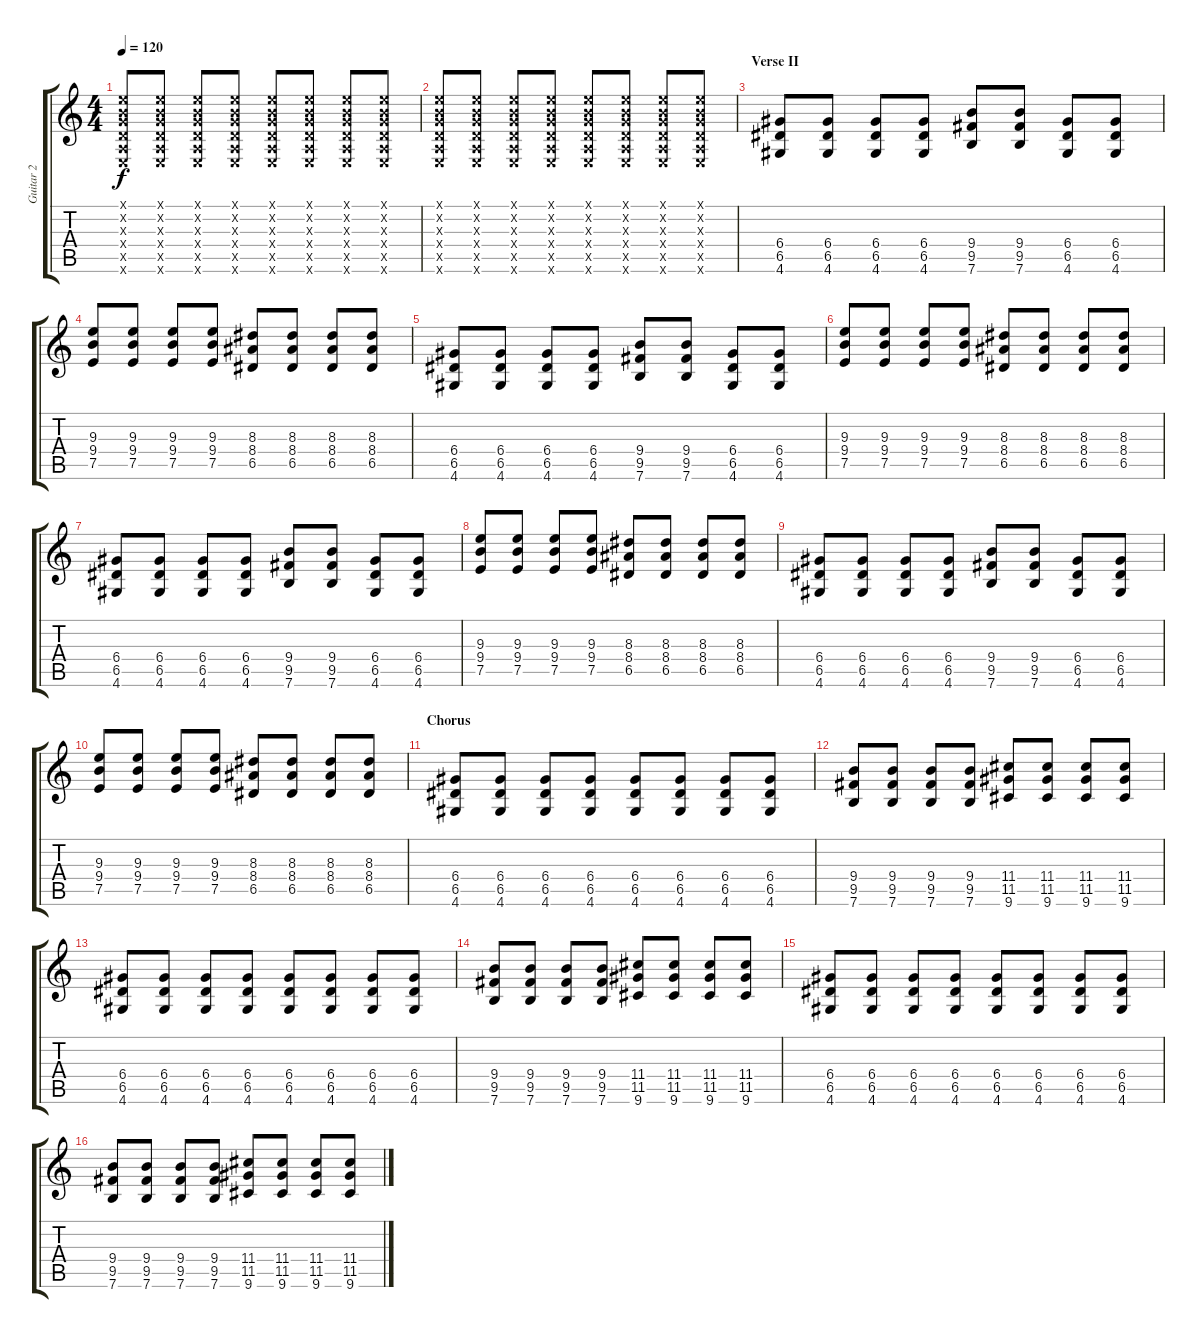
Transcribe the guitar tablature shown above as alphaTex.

\track ("Guitar 2" "Guitar 2") {instrument overdrivenguitar}
\staff {score tabs}
\tuning (E4 B3 G3 D3 A2 E2) {hide}
\ts (4 4)
\tempo 120
\clef g2
\ks c
(0.1{x} 0.2{x} 0.3{x} 0.4{x} 0.5{x} 0.6{x}).8{dy f} (0.1{x} 0.2{x} 0.3{x} 0.4{x} 0.5{x} 0.6{x}).8 (0.1{x} 0.2{x} 0.3{x} 0.4{x} 0.5{x} 0.6{x}).8 (0.1{x} 0.2{x} 0.3{x} 0.4{x} 0.5{x} 0.6{x}).8 (0.1{x} 0.2{x} 0.3{x} 0.4{x} 0.5{x} 0.6{x}).8 (0.1{x} 0.2{x} 0.3{x} 0.4{x} 0.5{x} 0.6{x}).8 (0.1{x} 0.2{x} 0.3{x} 0.4{x} 0.5{x} 0.6{x}).8 (0.1{x} 0.2{x} 0.3{x} 0.4{x} 0.5{x} 0.6{x}).8 |
(0.1{x} 0.2{x} 0.3{x} 0.4{x} 0.5{x} 0.6{x}).8 (0.1{x} 0.2{x} 0.3{x} 0.4{x} 0.5{x} 0.6{x}).8 (0.1{x} 0.2{x} 0.3{x} 0.4{x} 0.5{x} 0.6{x}).8 (0.1{x} 0.2{x} 0.3{x} 0.4{x} 0.5{x} 0.6{x}).8 (0.1{x} 0.2{x} 0.3{x} 0.4{x} 0.5{x} 0.6{x}).8 (0.1{x} 0.2{x} 0.3{x} 0.4{x} 0.5{x} 0.6{x}).8 (0.1{x} 0.2{x} 0.3{x} 0.4{x} 0.5{x} 0.6{x}).8 (0.1{x} 0.2{x} 0.3{x} 0.4{x} 0.5{x} 0.6{x}).8 |
\section ("" "Verse II")
(6.4 6.5 4.6).8 (6.4 6.5 4.6).8 (6.4 6.5 4.6).8 (6.4 6.5 4.6).8 (9.4 9.5 7.6).8 (9.4 9.5 7.6).8 (6.4 6.5 4.6).8 (6.4 6.5 4.6).8 |
(9.3 9.4 7.5).8 (9.3 9.4 7.5).8 (9.3 9.4 7.5).8 (9.3 9.4 7.5).8 (8.3 8.4 6.5).8 (8.3 8.4 6.5).8 (8.3 8.4 6.5).8 (8.3 8.4 6.5).8 |
(6.4 6.5 4.6).8 (6.4 6.5 4.6).8 (6.4 6.5 4.6).8 (6.4 6.5 4.6).8 (9.4 9.5 7.6).8 (9.4 9.5 7.6).8 (6.4 6.5 4.6).8 (6.4 6.5 4.6).8 |
(9.3 9.4 7.5).8 (9.3 9.4 7.5).8 (9.3 9.4 7.5).8 (9.3 9.4 7.5).8 (8.3 8.4 6.5).8 (8.3 8.4 6.5).8 (8.3 8.4 6.5).8 (8.3 8.4 6.5).8 |
(6.4 6.5 4.6).8 (6.4 6.5 4.6).8 (6.4 6.5 4.6).8 (6.4 6.5 4.6).8 (9.4 9.5 7.6).8 (9.4 9.5 7.6).8 (6.4 6.5 4.6).8 (6.4 6.5 4.6).8 |
(9.3 9.4 7.5).8 (9.3 9.4 7.5).8 (9.3 9.4 7.5).8 (9.3 9.4 7.5).8 (8.3 8.4 6.5).8 (8.3 8.4 6.5).8 (8.3 8.4 6.5).8 (8.3 8.4 6.5).8 |
(6.4 6.5 4.6).8 (6.4 6.5 4.6).8 (6.4 6.5 4.6).8 (6.4 6.5 4.6).8 (9.4 9.5 7.6).8 (9.4 9.5 7.6).8 (6.4 6.5 4.6).8 (6.4 6.5 4.6).8 |
(9.3 9.4 7.5).8 (9.3 9.4 7.5).8 (9.3 9.4 7.5).8 (9.3 9.4 7.5).8 (8.3 8.4 6.5).8 (8.3 8.4 6.5).8 (8.3 8.4 6.5).8 (8.3 8.4 6.5).8 |
\section ("" "Chorus")
(6.4 6.5 4.6).8 (6.4 6.5 4.6).8 (6.4 6.5 4.6).8 (6.4 6.5 4.6).8 (6.4 6.5 4.6).8 (6.4 6.5 4.6).8 (6.4 6.5 4.6).8 (6.4 6.5 4.6).8 |
(9.4 9.5 7.6).8 (9.4 9.5 7.6).8 (9.4 9.5 7.6).8 (9.4 9.5 7.6).8 (11.4 11.5 9.6).8 (11.4 11.5 9.6).8 (11.4 11.5 9.6).8 (11.4 11.5 9.6).8 |
(6.4 6.5 4.6).8 (6.4 6.5 4.6).8 (6.4 6.5 4.6).8 (6.4 6.5 4.6).8 (6.4 6.5 4.6).8 (6.4 6.5 4.6).8 (6.4 6.5 4.6).8 (6.4 6.5 4.6).8 |
(9.4 9.5 7.6).8 (9.4 9.5 7.6).8 (9.4 9.5 7.6).8 (9.4 9.5 7.6).8 (11.4 11.5 9.6).8 (11.4 11.5 9.6).8 (11.4 11.5 9.6).8 (11.4 11.5 9.6).8 |
(6.4 6.5 4.6).8 (6.4 6.5 4.6).8 (6.4 6.5 4.6).8 (6.4 6.5 4.6).8 (6.4 6.5 4.6).8 (6.4 6.5 4.6).8 (6.4 6.5 4.6).8 (6.4 6.5 4.6).8 |
(9.4 9.5 7.6).8 (9.4 9.5 7.6).8 (9.4 9.5 7.6).8 (9.4 9.5 7.6).8 (11.4 11.5 9.6).8 (11.4 11.5 9.6).8 (11.4 11.5 9.6).8 (11.4 11.5 9.6).8
